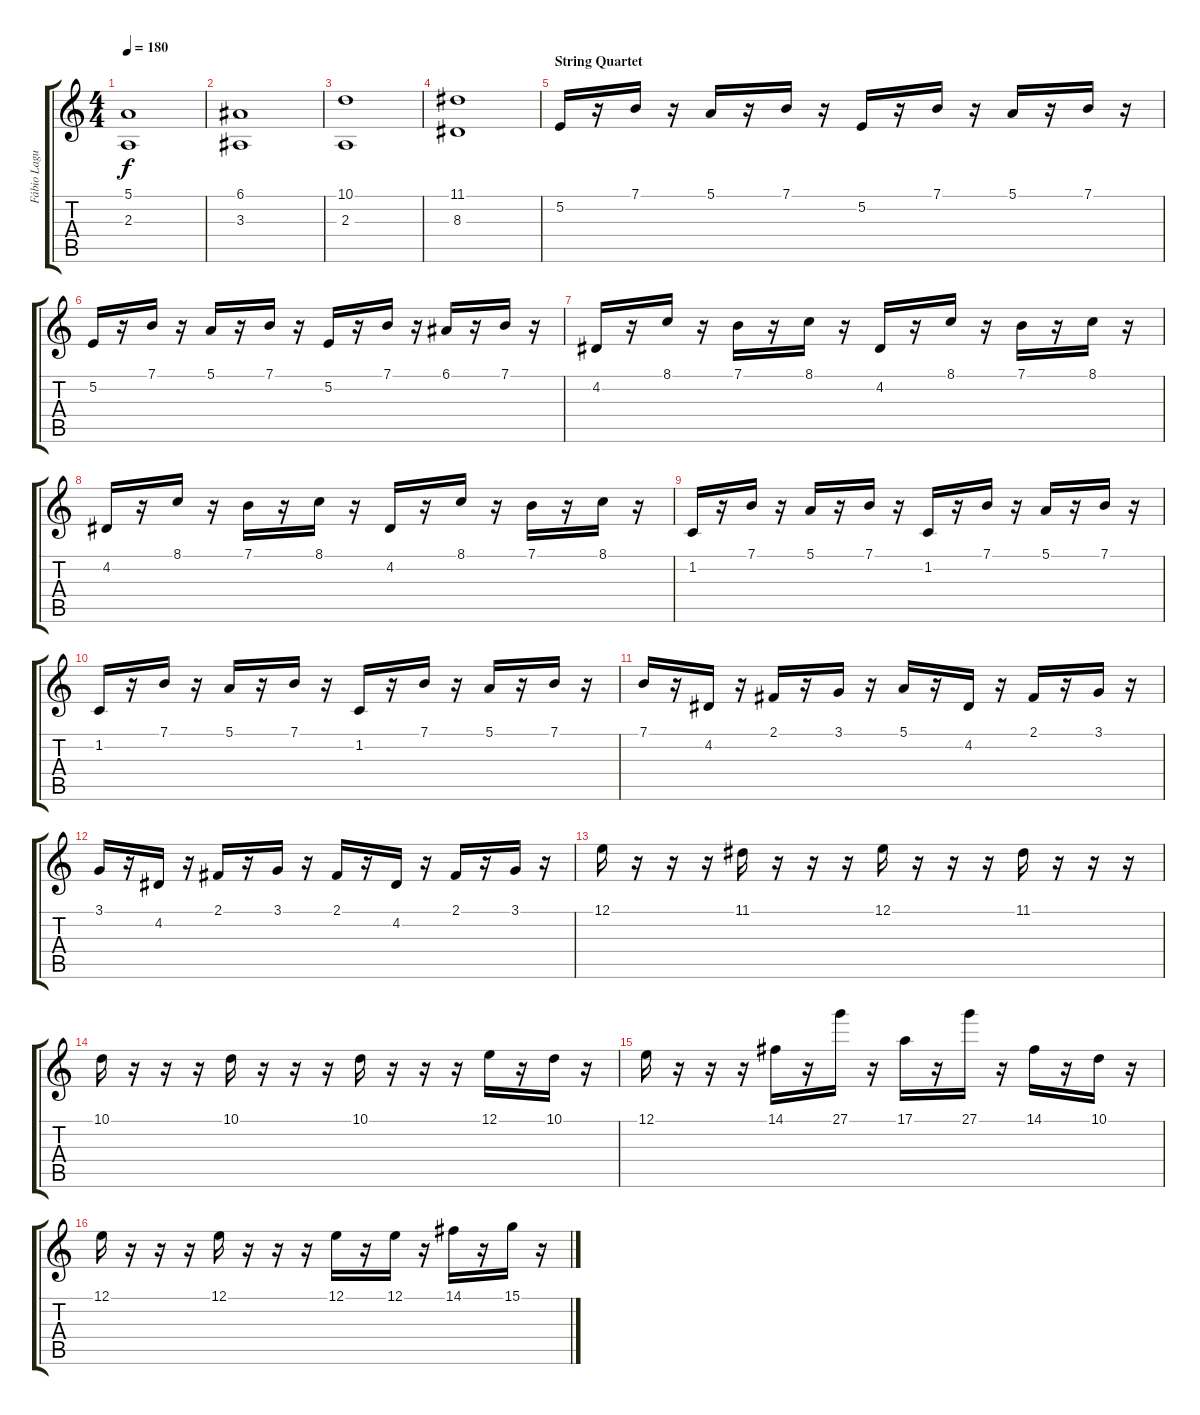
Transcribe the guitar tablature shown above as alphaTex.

\track ("Fábio Laguna" "Fábio Lagu") {instrument stringensemble1}
\staff {score tabs}
\tuning (E4 B3 G3 D3 A2 E2) {hide}
\ts (4 4)
\tempo 180
\clef g2
\ks c
(5.1 2.3).1{dy f} |
(6.1 3.3).1 |
(10.1 2.3).1 |
(11.1 8.3).1 |
\section ("" "String Quartet")
5.2.16{volume 14 instrument stringensemble1} r.16 7.1.16 r.16 5.1.16 r.16 7.1.16 r.16 5.2.16 r.16 7.1.16 r.16 5.1.16 r.16 7.1.16 r.16 |
5.2.16 r.16 7.1.16 r.16 5.1.16 r.16 7.1.16 r.16 5.2.16 r.16 7.1.16 r.16 6.1.16 r.16 7.1.16 r.16 |
4.2.16 r.16 8.1.16 r.16 7.1.16 r.16 8.1.16 r.16 4.2.16 r.16 8.1.16 r.16 7.1.16 r.16 8.1.16 r.16 |
4.2.16 r.16 8.1.16 r.16 7.1.16 r.16 8.1.16 r.16 4.2.16 r.16 8.1.16 r.16 7.1.16 r.16 8.1.16 r.16 |
1.2.16 r.16 7.1.16 r.16 5.1.16 r.16 7.1.16 r.16 1.2.16 r.16 7.1.16 r.16 5.1.16 r.16 7.1.16 r.16 |
1.2.16 r.16 7.1.16 r.16 5.1.16 r.16 7.1.16 r.16 1.2.16 r.16 7.1.16 r.16 5.1.16 r.16 7.1.16 r.16 |
7.1.16 r.16 4.2.16 r.16 2.1.16 r.16 3.1.16 r.16 5.1.16 r.16 4.2.16 r.16 2.1.16 r.16 3.1.16 r.16 |
3.1.16 r.16 4.2.16 r.16 2.1.16 r.16 3.1.16 r.16 2.1.16 r.16 4.2.16 r.16 2.1.16 r.16 3.1.16 r.16 |
12.1.16 r.16 r.16 r.16 11.1.16 r.16 r.16 r.16 12.1.16 r.16 r.16 r.16 11.1.16 r.16 r.16 r.16 |
10.1.16 r.16 r.16 r.16 10.1.16 r.16 r.16 r.16 10.1.16 r.16 r.16 r.16 12.1.16 r.16 10.1.16 r.16 |
12.1.16 r.16 r.16 r.16 14.1.16 r.16 27.1.16 r.16 17.1.16 r.16 27.1.16 r.16 14.1.16 r.16 10.1.16 r.16 |
12.1.16 r.16 r.16 r.16 12.1.16 r.16 r.16 r.16 12.1.16 r.16 12.1.16 r.16 14.1.16 r.16 15.1.16 r.16
